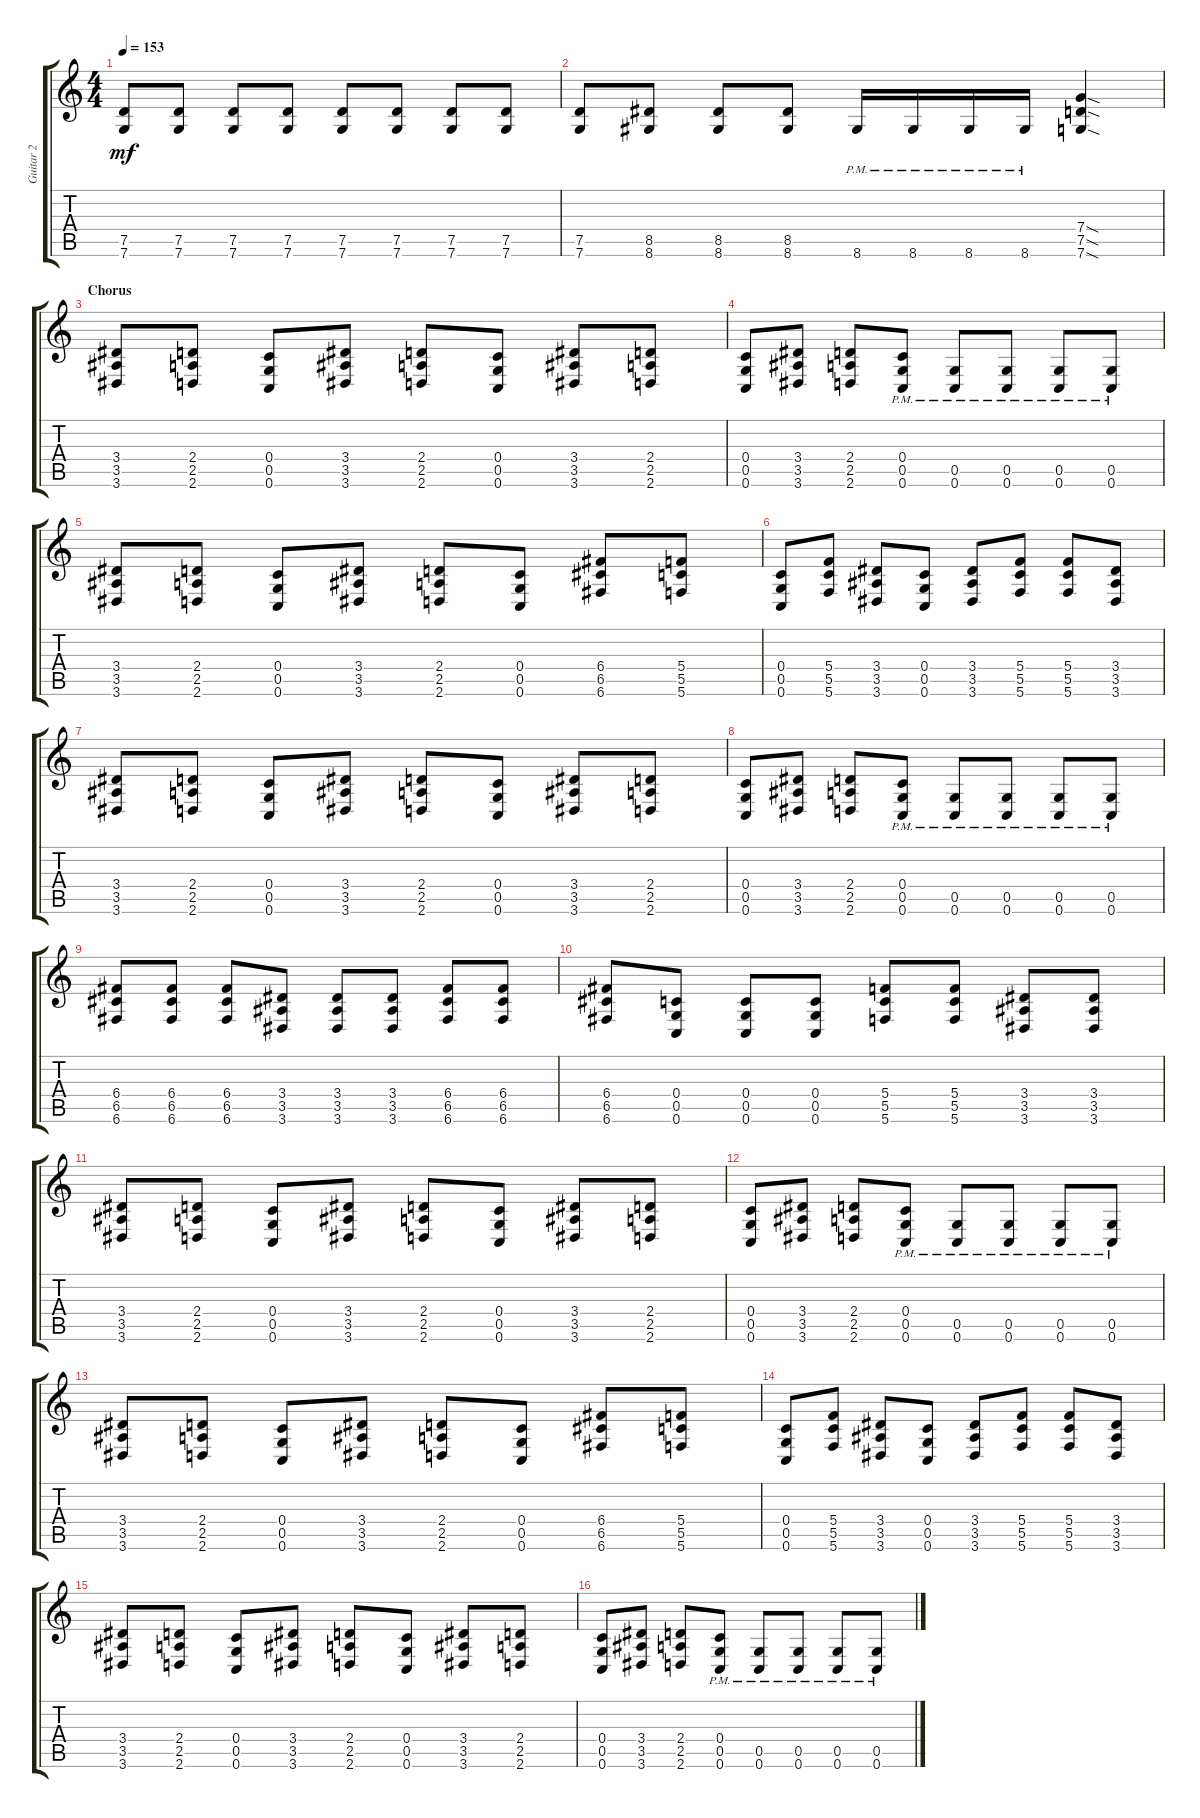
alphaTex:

\track ("Guitar 2" "Guitar 2") {instrument distortionguitar}
\staff {score tabs}
\tuning (D4 A3 F3 C3 G2 C2) {hide}
\ts (4 4)
\tempo 153
\clef g2
\ks c
(7.5 7.6).8{dy mf} (7.5 7.6).8 (7.5 7.6).8 (7.5 7.6).8 (7.5 7.6).8 (7.5 7.6).8 (7.5 7.6).8 (7.5 7.6).8 |
(7.5 7.6).8 (8.5 8.6).8 (8.5 8.6).8 (8.5 8.6).8 8.6{pm}.16 8.6{pm}.16 8.6{pm}.16 8.6{pm}.16 (7.4{sod} 7.5{sod} 7.6{sod}).4 |
\section ("" "Chorus")
(3.4 3.5 3.6).8 (2.4 2.5 2.6).8 (0.4 0.5 0.6).8 (3.4 3.5 3.6).8 (2.4 2.5 2.6).8 (0.4 0.5 0.6).8 (3.4 3.5 3.6).8 (2.4 2.5 2.6).8 |
(0.4 0.5 0.6).8 (3.4 3.5 3.6).8 (2.4 2.5 2.6).8 (0.4{pm} 0.5{pm} 0.6{pm}).8 (0.5{pm} 0.6{pm}).8 (0.5{pm} 0.6{pm}).8 (0.5{pm} 0.6{pm}).8 (0.5{pm} 0.6{pm}).8 |
(3.4 3.5 3.6).8 (2.4 2.5 2.6).8 (0.4 0.5 0.6).8 (3.4 3.5 3.6).8 (2.4 2.5 2.6).8 (0.4 0.5 0.6).8 (6.4 6.5 6.6).8 (5.4 5.5 5.6).8 |
(0.4 0.5 0.6).8 (5.4 5.5 5.6).8 (3.4 3.5 3.6).8 (0.4 0.5 0.6).8 (3.4 3.5 3.6).8 (5.4 5.5 5.6).8 (5.4 5.5 5.6).8 (3.4 3.5 3.6).8 |
(3.4 3.5 3.6).8 (2.4 2.5 2.6).8 (0.4 0.5 0.6).8 (3.4 3.5 3.6).8 (2.4 2.5 2.6).8 (0.4 0.5 0.6).8 (3.4 3.5 3.6).8 (2.4 2.5 2.6).8 |
(0.4 0.5 0.6).8 (3.4 3.5 3.6).8 (2.4 2.5 2.6).8 (0.4{pm} 0.5{pm} 0.6{pm}).8 (0.5{pm} 0.6{pm}).8 (0.5{pm} 0.6{pm}).8 (0.5{pm} 0.6{pm}).8 (0.5{pm} 0.6{pm}).8 |
(6.4 6.5 6.6).8 (6.4 6.5 6.6).8 (6.4 6.5 6.6).8 (3.4 3.5 3.6).8 (3.4 3.5 3.6).8 (3.4 3.5 3.6).8 (6.4 6.5 6.6).8 (6.4 6.5 6.6).8 |
(6.4 6.5 6.6).8 (0.4 0.5 0.6).8 (0.4 0.5 0.6).8 (0.4 0.5 0.6).8 (5.4 5.5 5.6).8 (5.4 5.5 5.6).8 (3.4 3.5 3.6).8 (3.4 3.5 3.6).8 |
(3.4 3.5 3.6).8 (2.4 2.5 2.6).8 (0.4 0.5 0.6).8 (3.4 3.5 3.6).8 (2.4 2.5 2.6).8 (0.4 0.5 0.6).8 (3.4 3.5 3.6).8 (2.4 2.5 2.6).8 |
(0.4 0.5 0.6).8 (3.4 3.5 3.6).8 (2.4 2.5 2.6).8 (0.4{pm} 0.5{pm} 0.6{pm}).8 (0.5{pm} 0.6{pm}).8 (0.5{pm} 0.6{pm}).8 (0.5{pm} 0.6{pm}).8 (0.5{pm} 0.6{pm}).8 |
(3.4 3.5 3.6).8 (2.4 2.5 2.6).8 (0.4 0.5 0.6).8 (3.4 3.5 3.6).8 (2.4 2.5 2.6).8 (0.4 0.5 0.6).8 (6.4 6.5 6.6).8 (5.4 5.5 5.6).8 |
(0.4 0.5 0.6).8 (5.4 5.5 5.6).8 (3.4 3.5 3.6).8 (0.4 0.5 0.6).8 (3.4 3.5 3.6).8 (5.4 5.5 5.6).8 (5.4 5.5 5.6).8 (3.4 3.5 3.6).8 |
(3.4 3.5 3.6).8 (2.4 2.5 2.6).8 (0.4 0.5 0.6).8 (3.4 3.5 3.6).8 (2.4 2.5 2.6).8 (0.4 0.5 0.6).8 (3.4 3.5 3.6).8 (2.4 2.5 2.6).8 |
(0.4 0.5 0.6).8 (3.4 3.5 3.6).8 (2.4 2.5 2.6).8 (0.4{pm} 0.5{pm} 0.6{pm}).8 (0.5{pm} 0.6{pm}).8 (0.5{pm} 0.6{pm}).8 (0.5{pm} 0.6{pm}).8 (0.5{pm} 0.6{pm}).8
